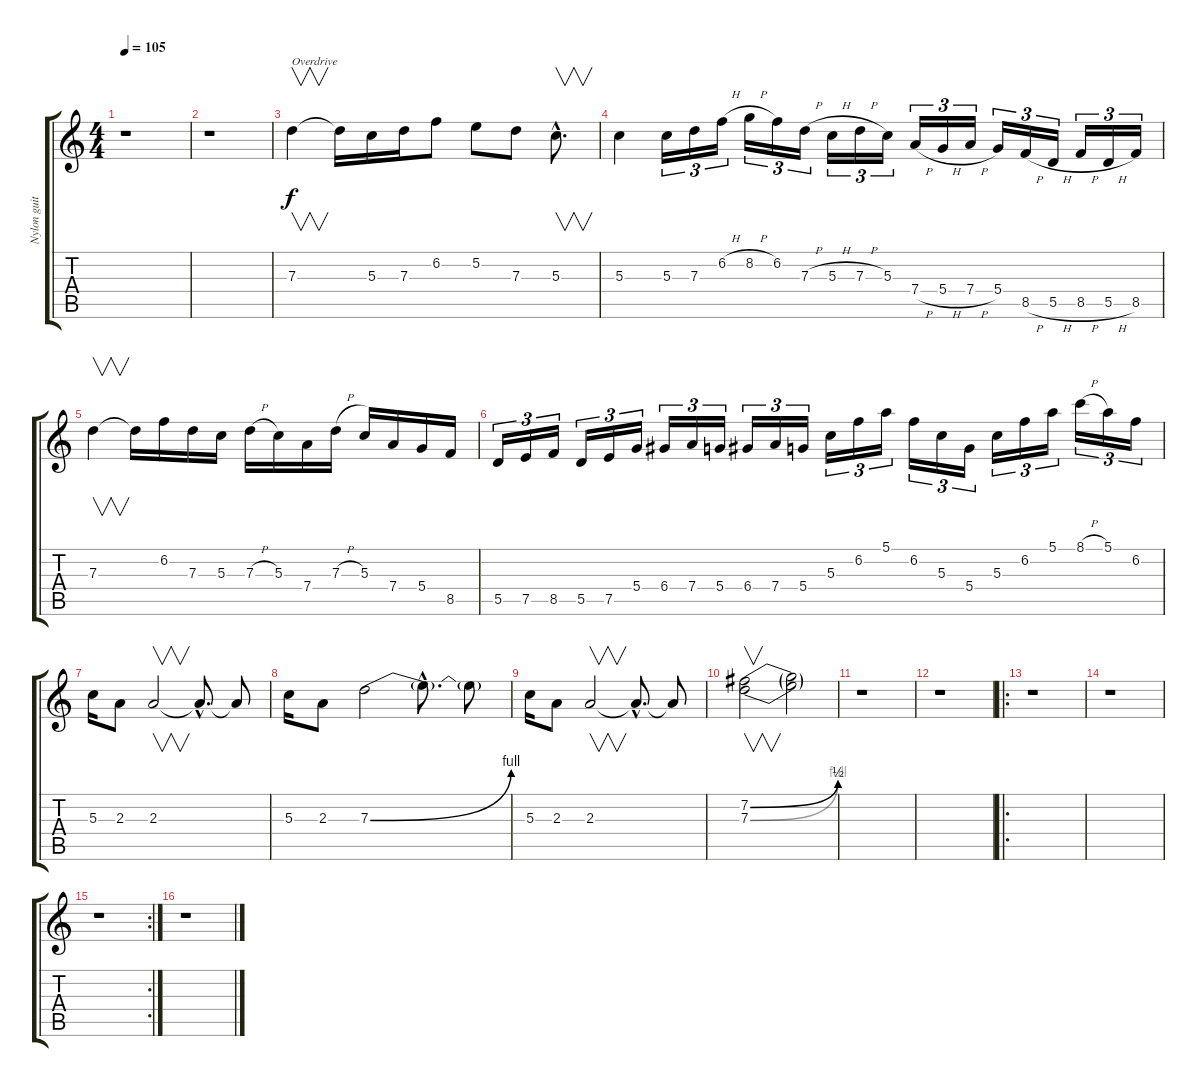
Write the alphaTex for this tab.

\track ("Nylon guitar / Overdrive lead" "Nylon guit") {instrument acousticguitarnylon}
\staff {score tabs}
\tuning (E4 B3 G3 D3 A2 E2) {hide}
\ts (4 4)
\tempo 105
\clef g2
\ks c
r.1{dy f} |
r.1 |
7.3.4{v txt "Overdrive" instrument overdrivenguitar} 7.3{t}.16 5.3.16 7.3.16 6.2.8 5.2.8 7.3.8 5.3{hac}.8{v d} |
5.3.4 5.3.16{tu (3 2)} 7.3.16{tu (3 2)} 6.2{h}.16{tu (3 2)} 8.2{h}.16{tu (3 2)} 6.2.16{tu (3 2)} 7.3{h}.16{tu (3 2)} 5.3{h}.16{tu (3 2)} 7.3{h}.16{tu (3 2)} 5.3.16{tu (3 2)} 7.4{h}.16{tu (3 2)} 5.4{h}.16{tu (3 2)} 7.4{h}.16{tu (3 2)} 5.4.16{tu (3 2)} 8.5{h}.16{tu (3 2)} 5.5{h}.16{tu (3 2)} 8.5{h}.16{tu (3 2)} 5.5{h}.16{tu (3 2)} 8.5.16{tu (3 2)} |
7.3.4{v} 7.3{t}.16 6.2.16 7.3.16 5.3.16 7.3{h}.16 5.3.16 7.4.16 7.3{h}.16 5.3.16 7.4.16 5.4.16 8.5.16 |
5.5.16{tu (3 2)} 7.5.16{tu (3 2)} 8.5.16{tu (3 2)} 5.5.16{tu (3 2)} 7.5.16{tu (3 2)} 5.4.16{tu (3 2)} 6.4.16{tu (3 2)} 7.4.16{tu (3 2)} 5.4.16{tu (3 2)} 6.4.16{tu (3 2)} 7.4.16{tu (3 2)} 5.4.16{tu (3 2)} 5.3.16{tu (3 2)} 6.2.16{tu (3 2)} 5.1.16{tu (3 2)} 6.2.16{tu (3 2)} 5.3.16{tu (3 2)} 5.4.16{tu (3 2)} 5.3.16{tu (3 2)} 6.2.16{tu (3 2)} 5.1.16{tu (3 2)} 8.1{h}.16{tu (3 2)} 5.1.16{tu (3 2)} 6.2.16{tu (3 2)} |
5.3.16 2.3.8 2.3.2{v} 2.3{hac t}.8{d} 2.3{t}.8 |
5.3.16 2.3.8 7.3{be (bend 0 0 60 4)}.2 7.3{hac t}.8{d} 7.3{t}.8 |
5.3.16 2.3.8 2.3.2{v} 2.3{hac t}.8{d} 2.3{t}.8 |
(7.2{be (bend 0 0 60 2)} 7.3{be (bend 0 0 60 4)}).2{v} (7.2{t} 7.3{t}).2 |
r.1 |
r.1 |
\ro
r.1 |
r.1 |
\rc 2
r.1 |
r.1
